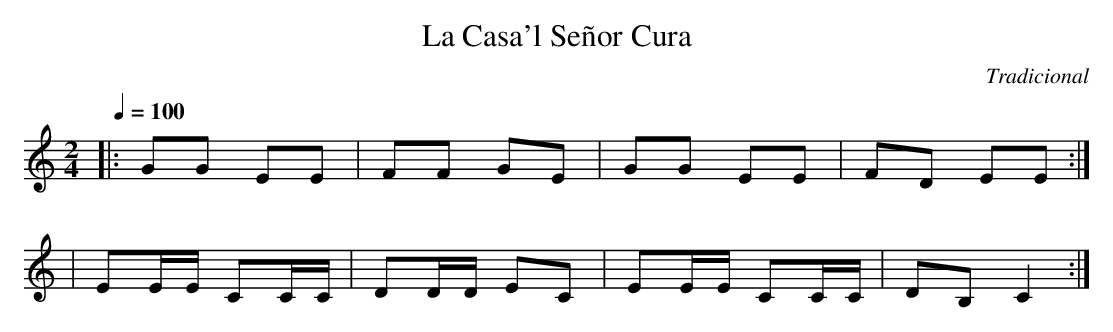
X:1
T:La Casa'l Señor Cura
C:Tradicional
M:2/4
L:1/8
Q:1/4=100
K:C
|: GG EE|FF GE|GG EE|FD EE :|
|EE/E/ CC/C/|DD/D/ EC|EE/E/ CC/C/|DB, C2 :|
